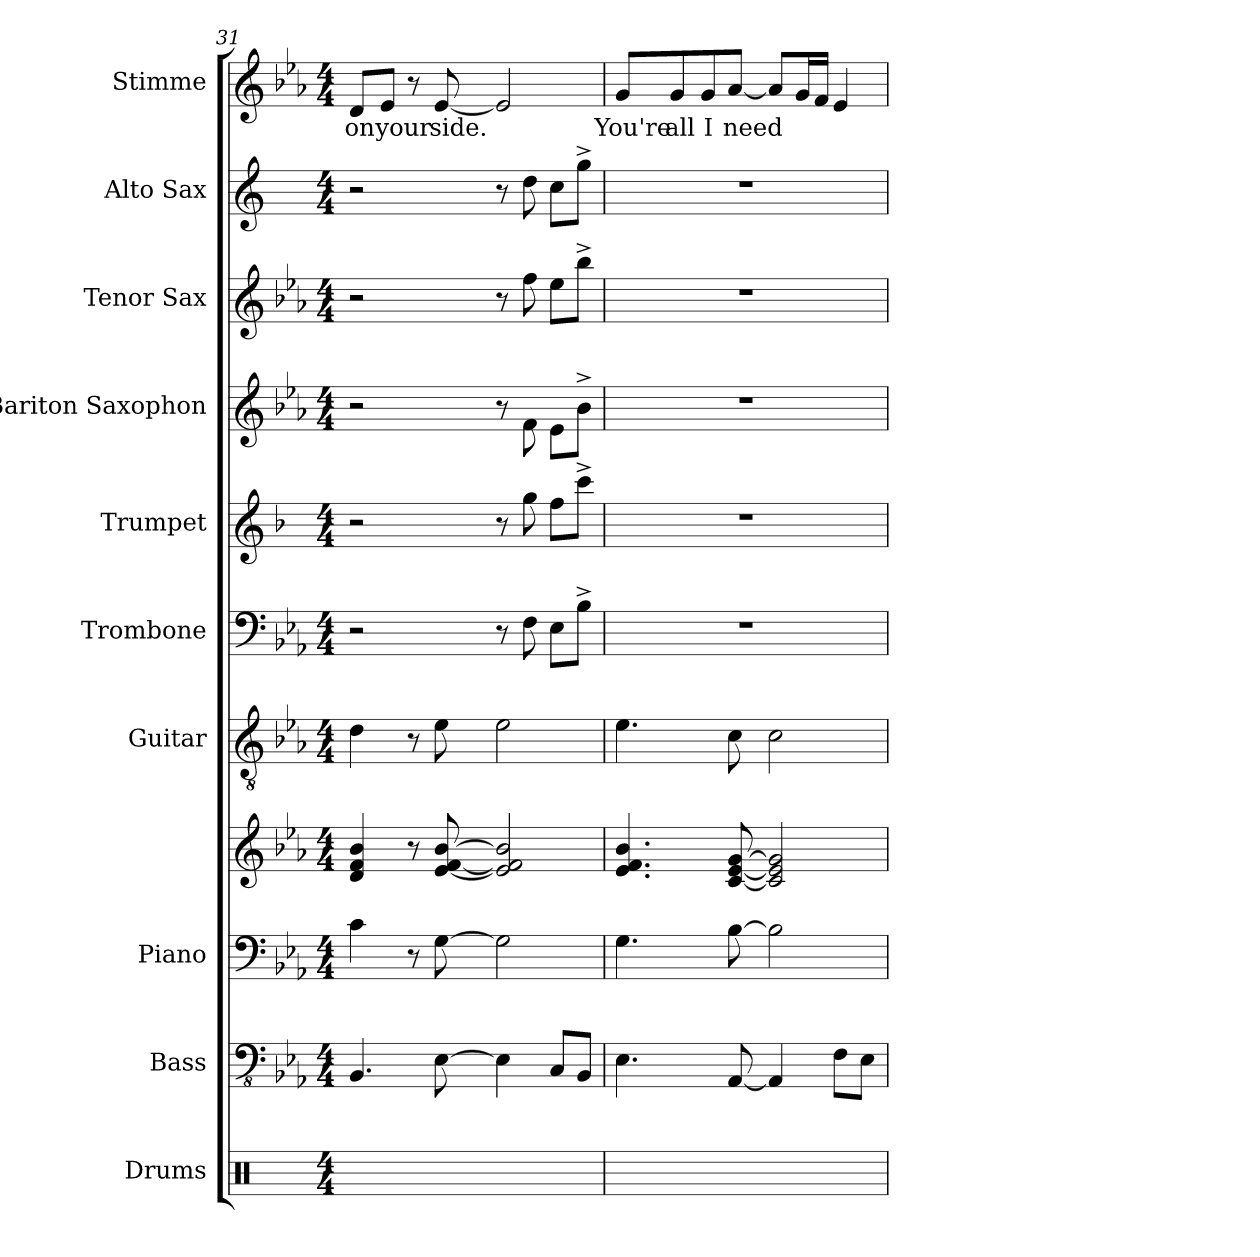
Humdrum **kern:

**kern	**kern	**kern	**kern	**kern	**kern	**kern	**kern	**kern	**kern	**kern	**text
*part10	*part9	*part8	*part8	*part7	*part6	*part5	*part4	*part3	*part2	*part1	*part1
*staff11	*staff10	*staff9	*staff8	*staff7	*staff6	*staff5	*staff4	*staff3	*staff2	*staff1	*staff1
*I"Drums	*I"Bass	*I"Piano	*	*I"Guitar	*I"Trombone	*I"Trumpet	*I"Bariton Saxophon	*I"Tenor Sax	*I"Alto Sax	*I"Stimme	*
*I'Drums	*I'Bass	*I'Piano	*	*I'Gtr.	*I'Tbn.	*I'Tpt.	*I'Bar. Sax.	*I'Tenor	*I'Alto	*I'St.	*
*clefX	*clefFv4	*clefF4	*clefG2	*clefGv2	*clefF4	*clefG2	*clefG2	*clefG2	*clefG2	*clefG2	*
*	*	*	*	*	*	*ITrd1c2	*ITrd12c21	*ITrd8c14	*ITrd5c9	*	*
*k[]	*k[b-e-a-]	*k[b-e-a-]	*k[b-e-a-]	*k[b-e-a-]	*k[b-e-a-]	*k[b-e-a-]	*k[b-e-a-]	*k[b-e-a-]	*k[b-e-a-]	*k[b-e-a-]	*
*M4/4	*M4/4	*M4/4	*M4/4	*M4/4	*M4/4	*M4/4	*M4/4	*M4/4	*M4/4	*M4/4	*
=31	=31	=31	=31	=31	=31	=31	=31	=31	=31	=31	=31
!	!	!	!	!	!	!	!	!	!	!	!LO:LY:b
1ryy	4.BBB-/	4c\	4d/ 4f/ 4b-/	4d\ 4f\yy 4b-\yy	2r	2r	2r	2r	2r	8d/L	on
!	!	!	!	!	!	!	!	!	!	!	!LO:LY:b
.	.	.	.	.	.	.	.	.	.	8e-/J	your
.	.	8r	8r	8r	.	.	.	.	.	8r	.
!	!	!	!	!	!	!	!	!	!	!	!LO:LY:b
.	[8EE-\	[8G\	[8e-/ [8f/ [8b-/	[8e-\ [8f\yy [8b-\yy	.	.	.	.	.	[8e-/	side.
.	4EE-\]	2G\]	2e-/] 2f/] 2b-/]	2e-\] 2f\yy] 2b-\yy]	8r	8r	8r	8r	8r	2e-/]	.
.	.	.	.	.	8F\	8ff\	8F\	8f\	8f\	.	.
.	8CC/L	.	.	.	8E-\L	8ee-\L	8E-\L	8e-\L	8e-\L	.	.
.	8BBB-/J	.	.	.	8B-^\J	8bb-^\J	8B-^\J	8b-^\J	8b-^\J	.	.
=32	=32	=32	=32	=32	=32	=32	=32	=32	=32	=32	=32
!	!	!	!	!	!	!	!	!	!	!	!LO:LY:b
1ryy	4.EE-\	4.G\	4.e-/ 4.f/ 4.b-/	4.e-\ 4.f\yy 4.b-\yy	1r	1r	1r	1r	1r	8g/L	You're
!	!	!	!	!	!	!	!	!	!	!	!LO:LY:b
.	.	.	.	.	.	.	.	.	.	8g/	all
!	!	!	!	!	!	!	!	!	!	!	!LO:LY:b
.	.	.	.	.	.	.	.	.	.	8g/	I
!	!	!	!	!	!	!	!	!	!	!	!LO:LY:b
.	[8AAA-/	[8B-\	[8c/ [8e-/ [8g/	[8c\ [8e-\yy [8g\yy	.	.	.	.	.	[8a-/J	need
.	4AAA-/]	2B-\]	2c/] 2e-/] 2g/]	2c\] 2e-\yy] 2g\yy]	.	.	.	.	.	8a-/L]	.
.	.	.	.	.	.	.	.	.	.	16g/L	.
.	.	.	.	.	.	.	.	.	.	16f/JJ	.
.	8FF\L	.	.	.	.	.	.	.	.	4e-/	.
.	8EE-\J	.	.	.	.	.	.	.	.	.	.
=	=	=	=	=	=	=	=	=	=	=	=
*-	*-	*-	*-	*-	*-	*-	*-	*-	*-	*-	*-
